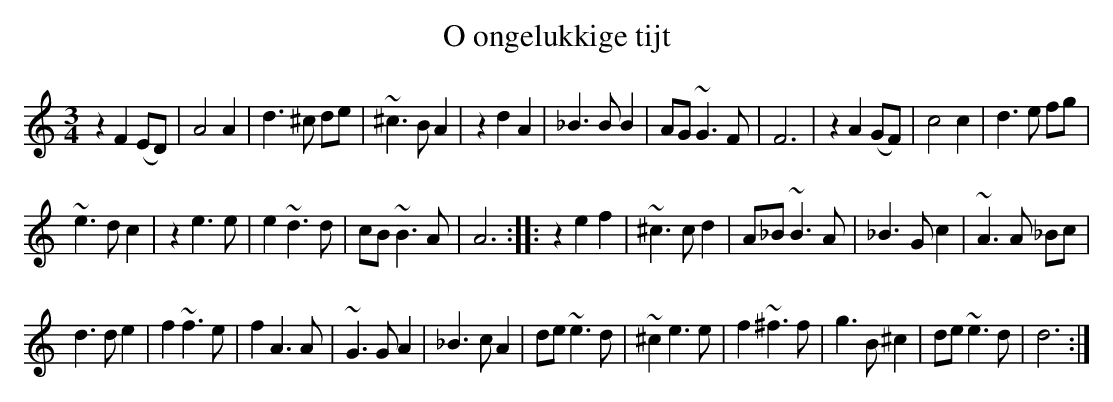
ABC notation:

X:1
T:O ongelukkige tijt
M:3/4
K:Ddor
z2F2(ED)|A4A2|d3^c de|~^c3BA2|z2d2A2|_B3BB2|AG~G3F|F6|z2A2(GF)|c4c2|d3e fg|
~e3dc2|z2e3e|e2~d3d|cB~B3A|A6:||:z2e2f2|~^c3cd2|A_B~B3A|_B3Gc2|~A3A _Bc|
d3de2|f2~f3e|f2A3A|~G3GA2|_B3cA2|de~e3d|~^c2e3e|f2~^f3f|g3B^c2|de~e3d|d6:|
